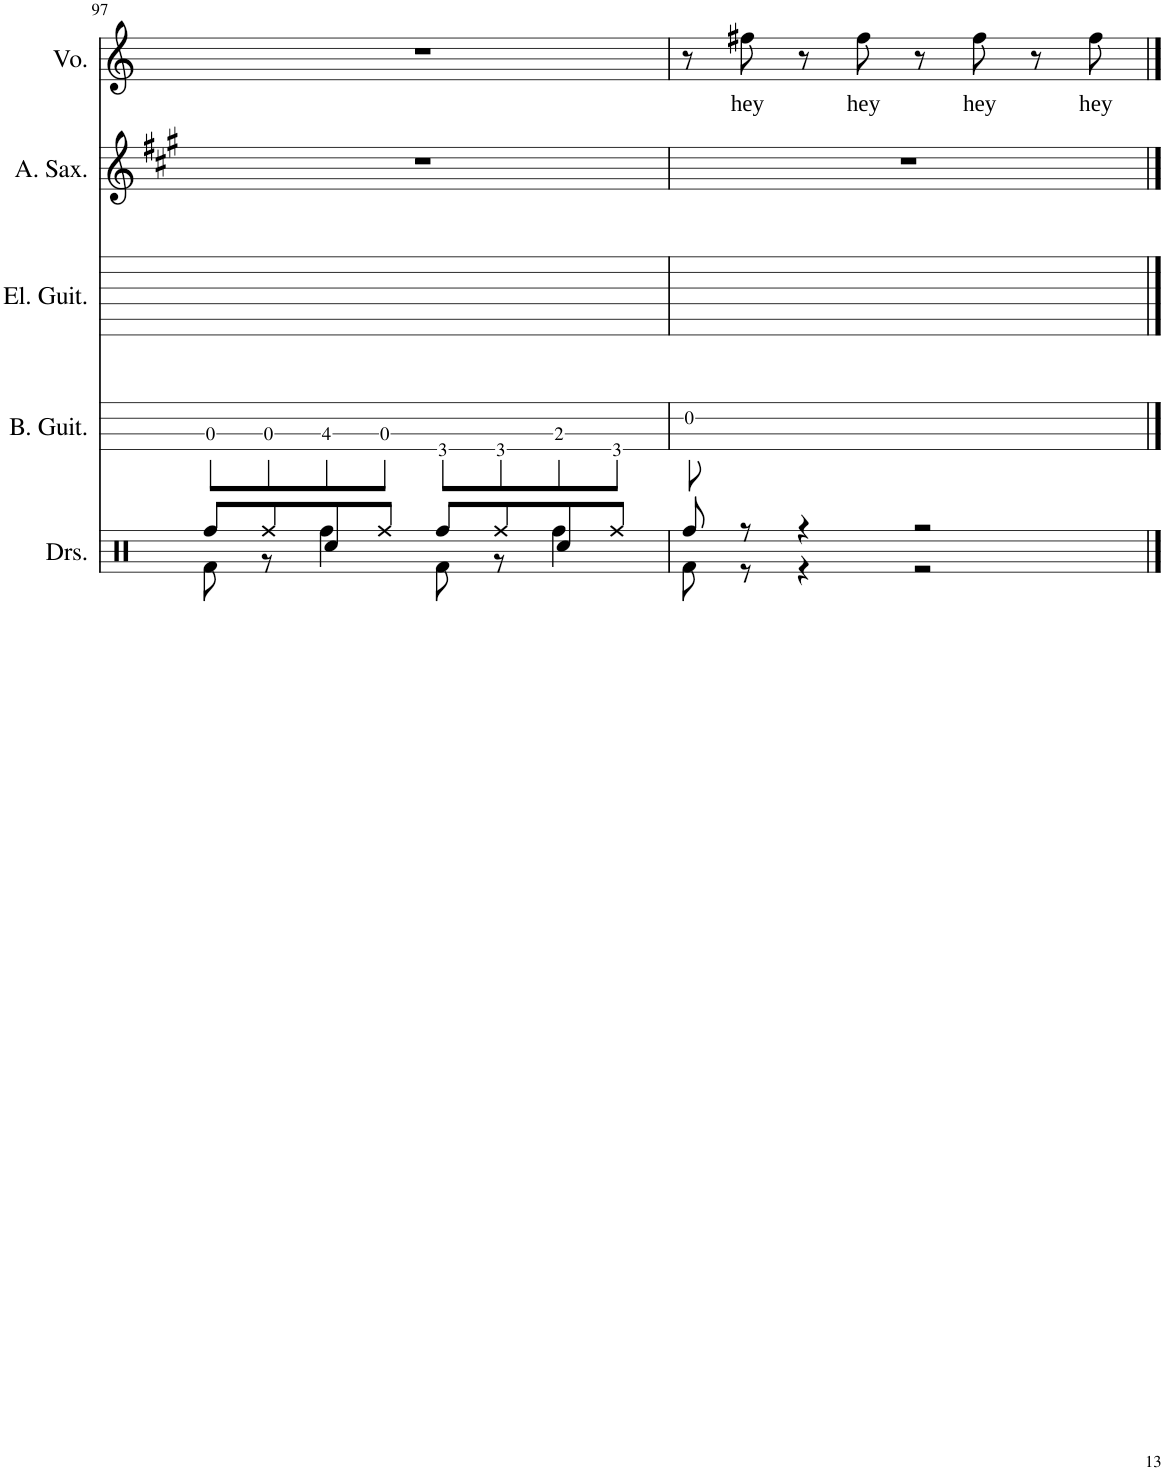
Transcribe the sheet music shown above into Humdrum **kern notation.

**kern	**kern	**kern	**kern	**kern	**text
*part5	*part4	*part3	*part2	*part1	*part1
*staff5	*staff4	*staff3	*staff2	*staff1	*staff1
*I"Drumset	*I"Bass Guitar	*I"Electric Guitar	*I"Alto Saxophone	*I"Voice	*
*I'Drs.	*I'B. Guit.	*I'El. Guit.	*I'A. Sax.	*I'Vo.	*
!!LO:PB:g=z
*clefX	*	*	*clefG2	*clefG2	*
*	*	*	*Trd5c9	*	*
*k[]	*k[]	*k[]	*k[f#c#g#]	*k[]	*
*M4/4	*M4/4	*M4/4	*M4/4	*M4/4	*
=97	=97	=97	=97	=97	=97
*^	*	*	*	*	*
8Rff/L	8Rf\	8AAA\L	1r	1r	1r	.
8Rff/	8r	8AAA\	.	.	.	.
8Rcc/	4Rff\	8CC#\	.	.	.	.
8Rff/J	.	8AAA\J	.	.	.	.
8Rff/L	8Rf\	8GGG\L	.	.	.	.
8Rff/	8r	8GGG\	.	.	.	.
8Rcc/	4Rff\	8BBB\	.	.	.	.
8Rff/J	.	8GGG\J	.	.	.	.
=98	=98	=98	=98	=98	=98	=98
8Rff/	8Rf\	8DD\	1r	1r	8r	.
!	!	!	!	!	!	!LO:LY:b
8r	8r	8r	.	.	8ff#X\	hey
4r	4r	4r	.	.	8r	.
!	!	!	!	!	!	!LO:LY:b
.	.	.	.	.	8ff#\	hey
2r	2r	2r	.	.	8r	.
!	!	!	!	!	!	!LO:LY:b
.	.	.	.	.	8ff#\	hey
.	.	.	.	.	8r	.
!	!	!	!	!	!	!LO:LY:b
.	.	.	.	.	8ff#\	hey
*v	*v	*	*	*	*	*
==	==	==	==	==	==
*-	*-	*-	*-	*-	*-
